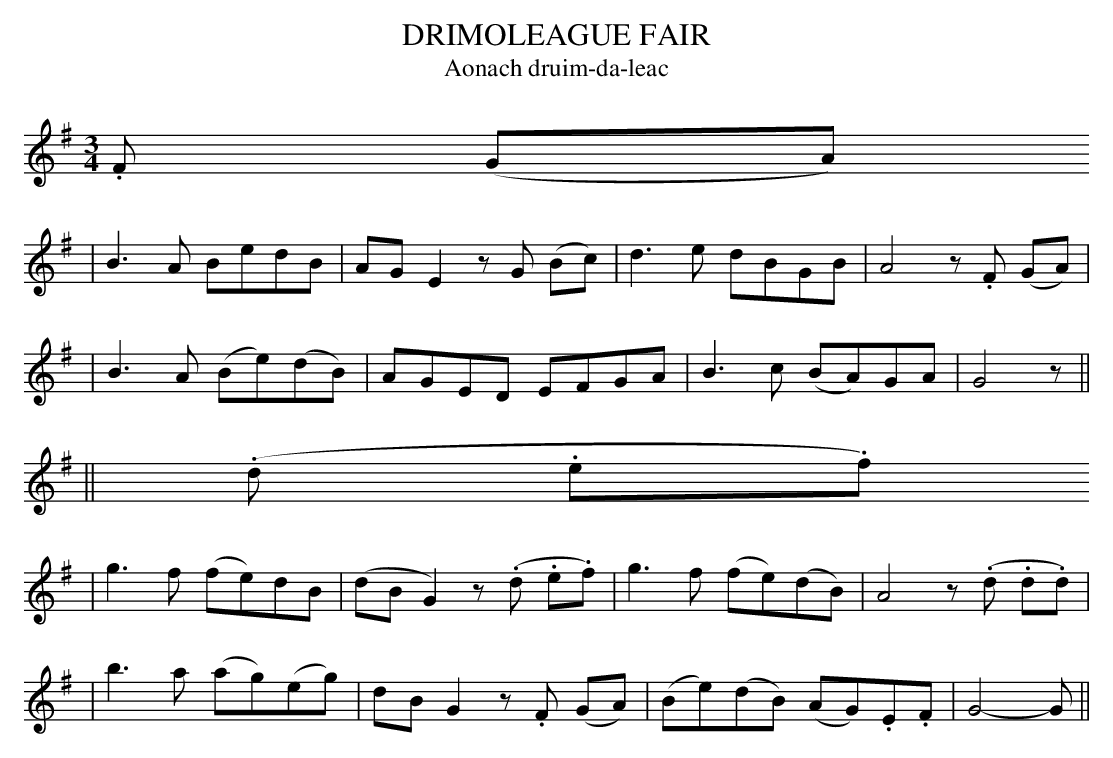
X:1
T: DRIMOLEAGUE FAIR
T: Aonach druim-da-leac
M: 3/4
L: 1/8
K: G
.F (GA)
| B3A BedB | AGE2 zG (Bc) | d3e dBGB | A4 z.F (GA) |
| B3A (Be)(dB) | AGED EFGA | B3c (BA)GA | G4 z ||
|| (.d .e.f)
| g3f (fe)dB | (dBG2) z(.d .e.f) | g3f (fe)(dB) | A4 z(.d .d.d) |
| b3a (ag)(eg) | dBG2 z.F (GA) | (Be)(dB) (AG).E.F | G4- G ||
